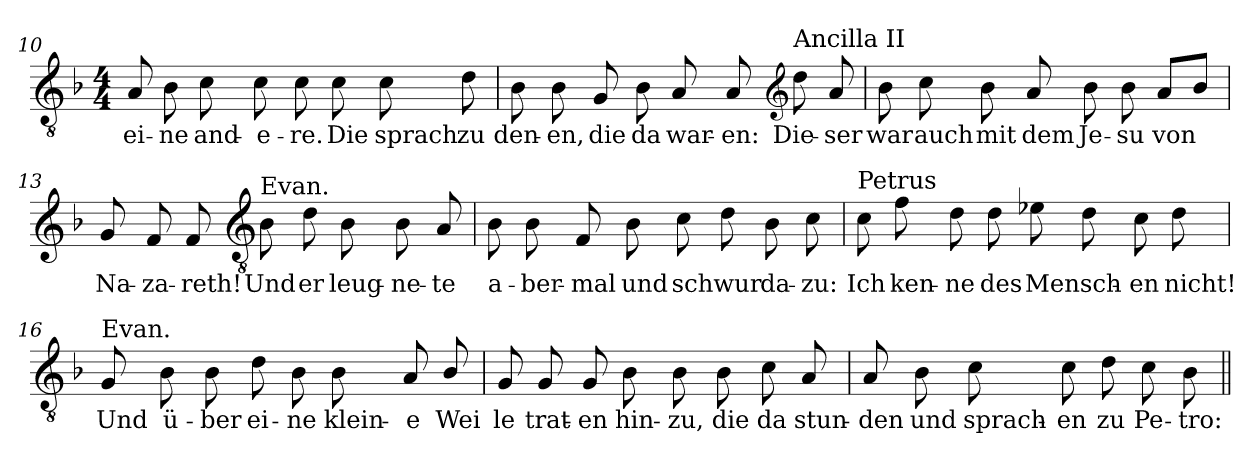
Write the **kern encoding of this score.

**kern	**text
*part1	*part1
*staff1	*staff1
*clefGv2	*
*k[b-]	*
*F:	*
*M4/4	*
=10	=10
!	!LO:LY:b:color=#000000
8Ai/	ei-
!	!LO:LY:b:color=#000000
8B-i\	-ne
!	!LO:LY:b:color=#000000
8ci\	and-
!	!LO:LY:b:color=#000000
8ci\	-e-
!	!LO:LY:b:color=#000000
8ci\	-re.
!	!LO:LY:b:color=#000000
8ci\	Die
!	!LO:LY:b:color=#000000
8ci\	sprach
!	!LO:LY:b:color=#000000
8di\	zu
=11	=11
!	!LO:LY:b:color=#000000
8B-i\	den-
!	!LO:LY:b:color=#000000
8B-i\	-en,
!	!LO:LY:b:color=#000000
8Gi/	die
!	!LO:LY:b:color=#000000
8B-i\	da
!	!LO:LY:b:color=#000000
8Ai/	war-
!	!LO:LY:b:color=#000000
8Ai/	-en:
*clefG2	*
!LO:TX:a:t=Ancilla II	!
!	!LO:LY:b:color=#000000
8ddi\	Die-
!	!LO:LY:b:color=#000000
8ai/	-ser
!!LO:LB:g=z
=12	=12
!	!LO:LY:b:color=#000000
8b-i\	war
!	!LO:LY:b:color=#000000
8cci\	auch
!	!LO:LY:b:color=#000000
8b-i\	mit
!	!LO:LY:b:color=#000000
8ai/	dem
!	!LO:LY:b:color=#000000
8b-i\	Je-
!	!LO:LY:b:color=#000000
8b-i\	-su
!	!LO:LY:b:color=#000000
8ai/L	von
8b-i/J	.
=13	=13
!	!LO:LY:b:color=#000000
8gi/	Na-
!	!LO:LY:b:color=#000000
8fi/	-za-
!	!LO:LY:b:color=#000000
8fi/	-reth!
*clefGv2	*
!LO:TX:a:t=Evan.	!
!	!LO:LY:b:color=#000000
8B-i\	Und
!	!LO:LY:b:color=#000000
8di\	er
!	!LO:LY:b:color=#000000
8B-i\	leug-
!	!LO:LY:b:color=#000000
8B-i\	-ne-
!	!LO:LY:b:color=#000000
8Ai/	-te
=14	=14
!	!LO:LY:b:color=#000000
8B-i\	a-
!	!LO:LY:b:color=#000000
8B-i\	-ber-
!	!LO:LY:b:color=#000000
8Fi/	-mal
!	!LO:LY:b:color=#000000
8B-i\	und
!	!LO:LY:b:color=#000000
8ci\	schwur
8di\	.
!	!LO:LY:b:color=#000000
8B-i\	da-
!	!LO:LY:b:color=#000000
8ci\	-zu:
!!LO:LB:g=z
=15	=15
!LO:TX:a:t=Petrus	!
!	!LO:LY:b:color=#000000
8ci\	Ich
!	!LO:LY:b:color=#000000
8fi\	ken-
!	!LO:LY:b:color=#000000
8di\	-ne
!	!LO:LY:b:color=#000000
8di\	des
!	!LO:LY:b:color=#000000
8e-Xi\	Mensch-
8di\	.
!	!LO:LY:b:color=#000000
8ci\	-en
!	!LO:LY:b:color=#000000
8di\	nicht!
=16	=16
!LO:TX:a:t=Evan.	!
!	!LO:LY:b:color=#000000
8Gi/	Und
!	!LO:LY:b:color=#000000
8B-i\	ü-
!	!LO:LY:b:color=#000000
8B-i\	-ber
!	!LO:LY:b:color=#000000
8di\	ei-
!	!LO:LY:b:color=#000000
8B-i\	-ne
!	!LO:LY:b:color=#000000
8B-i\	klein-
!	!LO:LY:b:color=#000000
8Ai/	-e
!	!LO:LY:b:color=#000000
8B-i/	Wei
=17	=17
!	!LO:LY:b:color=#000000
8Gi/	le
!	!LO:LY:b:color=#000000
8Gi/	trat-
!	!LO:LY:b:color=#000000
8Gi/	-en
!	!LO:LY:b:color=#000000
8B-i\	hin-
!	!LO:LY:b:color=#000000
8B-i\	-zu,
!	!LO:LY:b:color=#000000
8B-i\	die
!	!LO:LY:b:color=#000000
8ci\	da
!	!LO:LY:b:color=#000000
8Ai/	stun-
=18	=18
!	!LO:LY:b:color=#000000
8Ai/	-den
!	!LO:LY:b:color=#000000
8B-i\	und
!	!LO:LY:b:color=#000000
8ci\	sprach-
!	!LO:LY:b:color=#000000
8ci\	-en
!	!LO:LY:b:color=#000000
8di\	zu
!	!LO:LY:b:color=#000000
8ci\	Pe-
!	!LO:LY:b:color=#000000
8B-i\	-tro:
=||	=||
*-	*-
